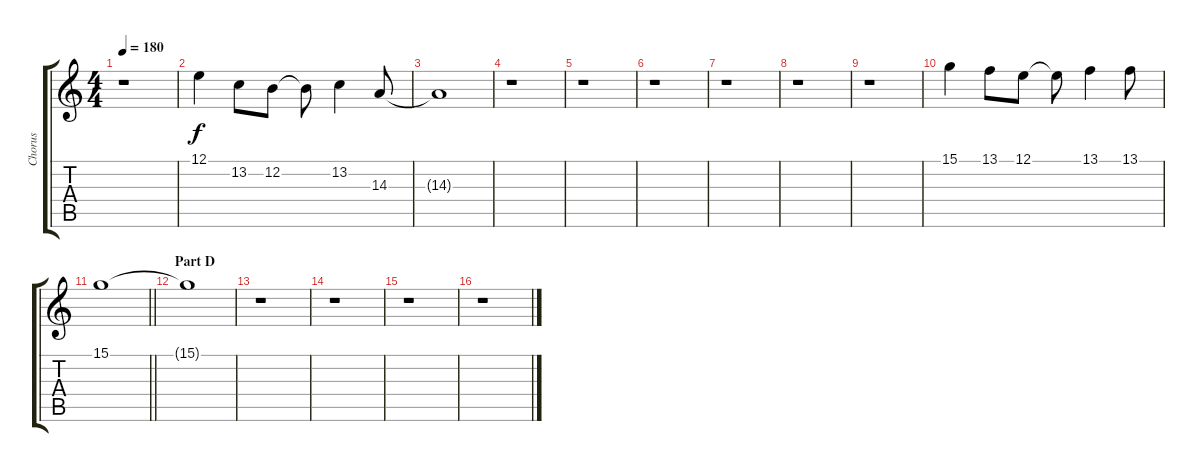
\track ("Chorus" "Chorus") {instrument trumpet}
\staff {score tabs}
\tuning (E4 B3 G3 D3 A2 E2) {hide}
\ts (4 4)
\tempo 180
\clef g2
\ks c
r.1{dy f} |
12.1.4 13.2.8 12.2.8 12.2{t}.8 13.2.4 14.3.8 |
14.3{t}.1 |
r.1 |
r.1 |
r.1 |
r.1 |
r.1 |
r.1 |
15.1.4 13.1.8 12.1.8 12.1{t}.8 13.1.4 13.1.8 |
\barLineRight lightlight
15.1.1 |
\section ("" "Part D")
15.1{t}.1 |
r.1 |
r.1 |
r.1 |
r.1
